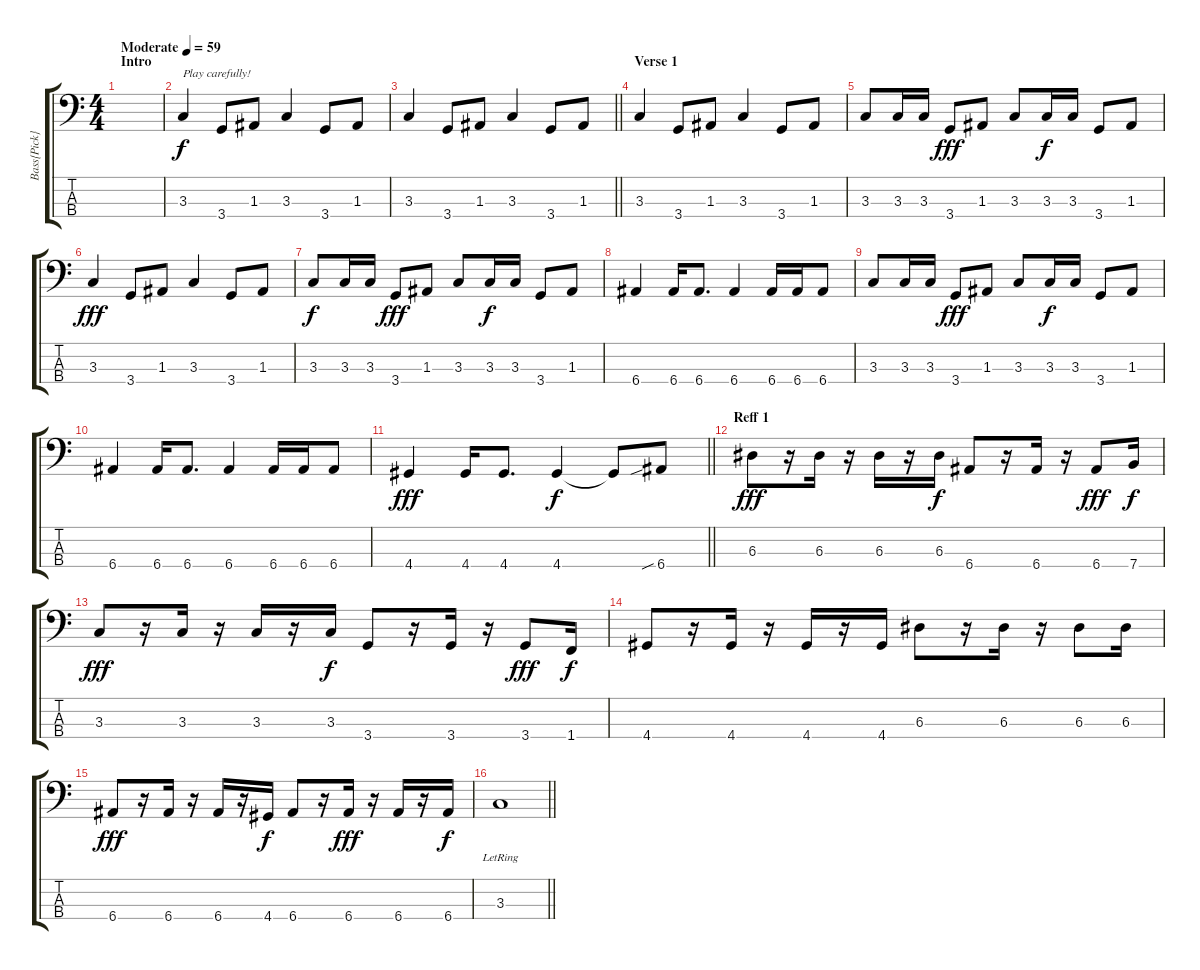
\track ("Bass{Pick}" "Bass{Pick}") {instrument electricbasspick}
\staff {score tabs}
\tuning (G2 D2 A1 E1) {hide}
\ts (4 4)
\section ("" "Intro")
\tempo (59 "Moderate")
\clef f4
\ks c
|
3.3.4{txt "Play carefully!"} 3.4.8 1.3.8 3.3.4 3.4.8 1.3.8 |
\barLineRight lightlight
3.3.4 3.4.8 1.3.8 3.3.4 3.4.8 1.3.8 |
\section ("" "Verse 1")
3.3.4 3.4.8 1.3.8 3.3.4 3.4.8 1.3.8 |
3.3.8{dy f} 3.3.16 3.3.16 3.4.8{dy fff} 1.3.8 3.3.8 3.3.16{dy f} 3.3.16 3.4.8 1.3.8 |
3.3.4{dy fff} 3.4.8 1.3.8 3.3.4 3.4.8 1.3.8 |
3.3.8{dy f} 3.3.16 3.3.16 3.4.8{dy fff} 1.3.8 3.3.8 3.3.16{dy f} 3.3.16 3.4.8 1.3.8 |
6.4.4 6.4.16 6.4.8{d} 6.4.4 6.4.16 6.4.16 6.4.8 |
3.3.8 3.3.16 3.3.16 3.4.8{dy fff} 1.3.8 3.3.8 3.3.16{dy f} 3.3.16 3.4.8 1.3.8 |
6.4.4 6.4.16 6.4.8{d} 6.4.4 6.4.16 6.4.16 6.4.8 |
\barLineRight lightlight
4.4.4{dy fff} 4.4.16 4.4.8{d} 4.4.4{dy f} 4.4{t}.8 6.4{sib}.8 |
\section ("" "Reff 1")
6.3.8{dy fff} r.16 6.3.16 r.16 6.3.16 r.16 6.3.16{dy f} 6.4.8 r.16 6.4.16 r.16 6.4.8{dy fff} 7.4.16{dy f} |
3.3.8{dy fff} r.16 3.3.16 r.16 3.3.16 r.16 3.3.16{dy f} 3.4.8 r.16 3.4.16 r.16 3.4.8{dy fff} 1.4.16{dy f} |
4.4.8 r.16 4.4.16 r.16 4.4.16 r.16 4.4.16 6.3.8 r.16 6.3.16 r.16 6.3.8 6.3.16 |
6.4.8{dy fff} r.16 6.4.16 r.16 6.4.16 r.16 4.4.16{dy f} 6.4.8 r.16 6.4.16{dy fff} r.16 6.4.16 r.16 6.4.16{dy f} |
\barLineRight lightlight
3.3{lr}.1
